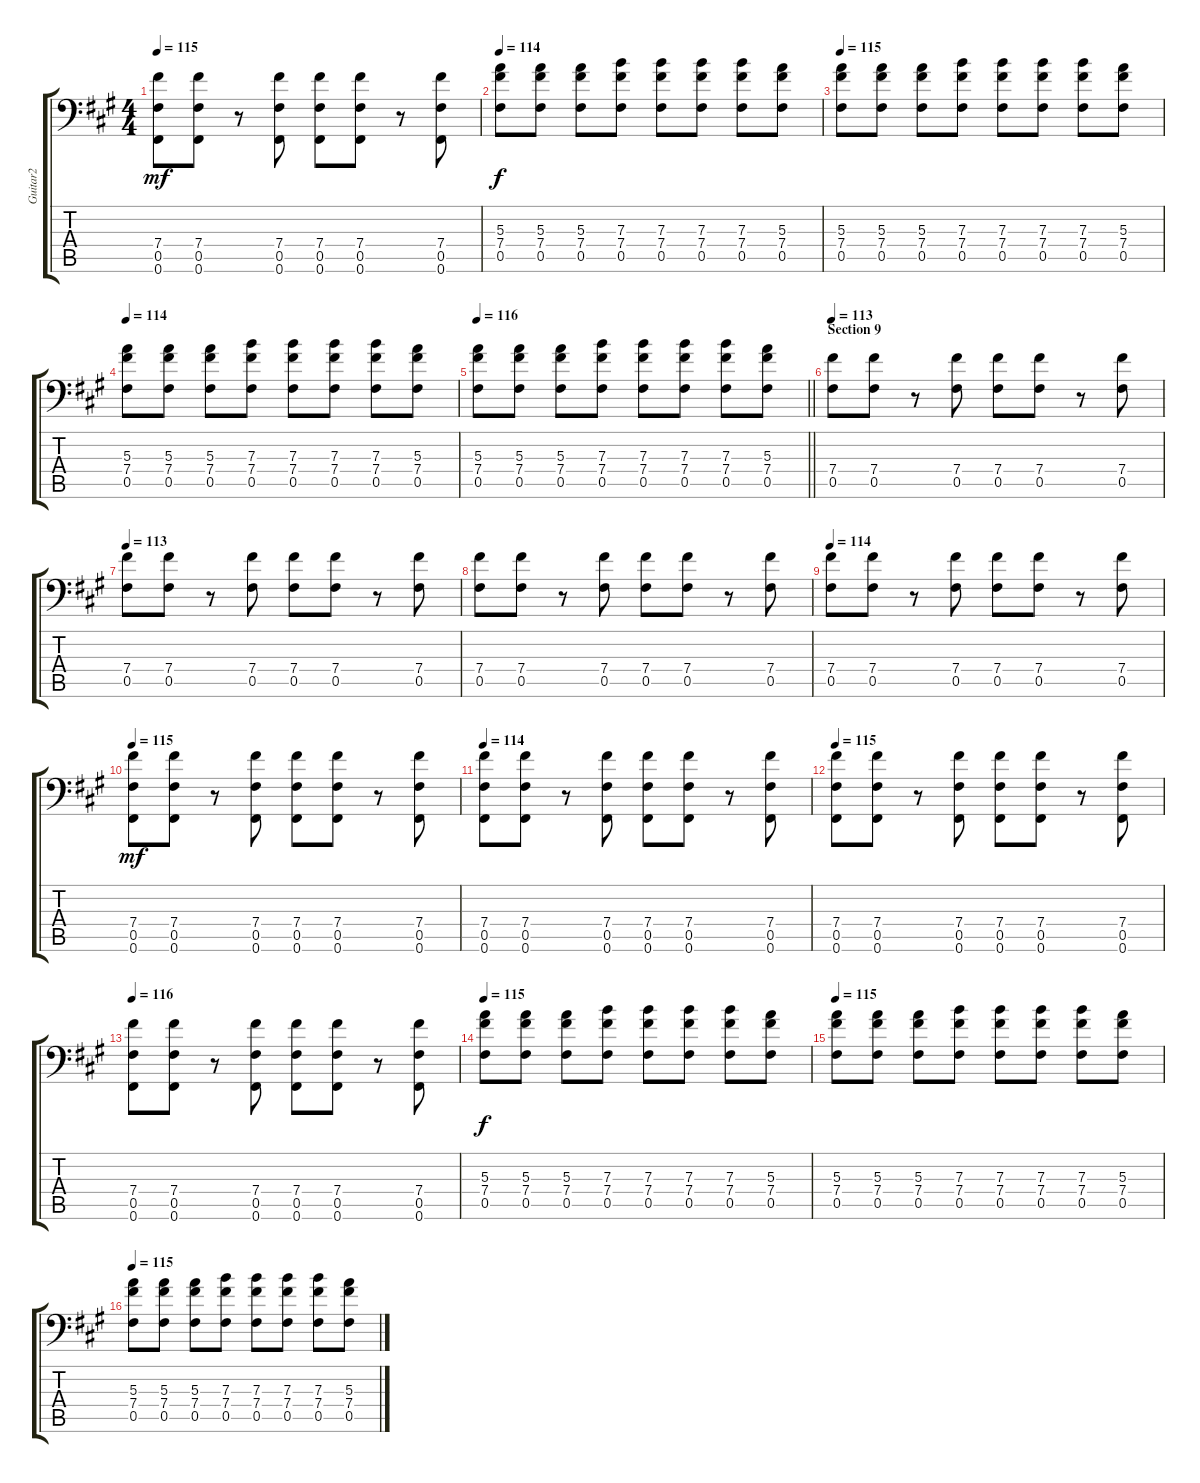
\track ("Guitar2" "Guitar2") {instrument overdrivenguitar}
\staff {score tabs}
\tuning (B3 Ab3 E3 B2 Gb2 Gb1) {hide}
\ts (4 4)
\tempo 115
\clef f4
\ks f#minor
(7.4 0.5 0.6).8{dy mf} (7.4 0.5 0.6).8 r.8 (7.4 0.5 0.6).8 (7.4 0.5 0.6).8 (7.4 0.5 0.6).8 r.8 (7.4 0.5 0.6).8 |
\tempo 114
(5.3 7.4 0.5).8{dy f} (5.3 7.4 0.5).8 (5.3 7.4 0.5).8 (7.3 7.4 0.5).8 (7.3 7.4 0.5).8 (7.3 7.4 0.5).8 (7.3 7.4 0.5).8 (5.3 7.4 0.5).8 |
\tempo 115
(5.3 7.4 0.5).8 (5.3 7.4 0.5).8 (5.3 7.4 0.5).8 (7.3 7.4 0.5).8 (7.3 7.4 0.5).8 (7.3 7.4 0.5).8 (7.3 7.4 0.5).8 (5.3 7.4 0.5).8 |
\tempo 114
(5.3 7.4 0.5).8 (5.3 7.4 0.5).8 (5.3 7.4 0.5).8 (7.3 7.4 0.5).8 (7.3 7.4 0.5).8 (7.3 7.4 0.5).8 (7.3 7.4 0.5).8 (5.3 7.4 0.5).8 |
\tempo 116
\barLineRight lightlight
(5.3 7.4 0.5).8 (5.3 7.4 0.5).8 (5.3 7.4 0.5).8 (7.3 7.4 0.5).8 (7.3 7.4 0.5).8 (7.3 7.4 0.5).8 (7.3 7.4 0.5).8 (5.3 7.4 0.5).8 |
\section ("" "Section 9")
\tempo 113
(7.4 0.5).8 (7.4 0.5).8 r.8 (7.4 0.5).8 (7.4 0.5).8 (7.4 0.5).8 r.8 (7.4 0.5).8 |
\tempo 113
(7.4 0.5).8 (7.4 0.5).8 r.8 (7.4 0.5).8 (7.4 0.5).8 (7.4 0.5).8 r.8 (7.4 0.5).8 |
(7.4 0.5).8 (7.4 0.5).8 r.8 (7.4 0.5).8 (7.4 0.5).8 (7.4 0.5).8 r.8 (7.4 0.5).8 |
\tempo 114
(7.4 0.5).8 (7.4 0.5).8 r.8 (7.4 0.5).8 (7.4 0.5).8 (7.4 0.5).8 r.8 (7.4 0.5).8 |
\tempo 115
(7.4 0.5 0.6).8{dy mf} (7.4 0.5 0.6).8 r.8 (7.4 0.5 0.6).8 (7.4 0.5 0.6).8 (7.4 0.5 0.6).8 r.8 (7.4 0.5 0.6).8 |
\tempo 114
(7.4 0.5 0.6).8 (7.4 0.5 0.6).8 r.8 (7.4 0.5 0.6).8 (7.4 0.5 0.6).8 (7.4 0.5 0.6).8 r.8 (7.4 0.5 0.6).8 |
\tempo 115
(7.4 0.5 0.6).8 (7.4 0.5 0.6).8 r.8 (7.4 0.5 0.6).8 (7.4 0.5 0.6).8 (7.4 0.5 0.6).8 r.8 (7.4 0.5 0.6).8 |
\tempo 116
(7.4 0.5 0.6).8 (7.4 0.5 0.6).8 r.8 (7.4 0.5 0.6).8 (7.4 0.5 0.6).8 (7.4 0.5 0.6).8 r.8 (7.4 0.5 0.6).8 |
\tempo 115
(5.3 7.4 0.5).8{dy f} (5.3 7.4 0.5).8 (5.3 7.4 0.5).8 (7.3 7.4 0.5).8 (7.3 7.4 0.5).8 (7.3 7.4 0.5).8 (7.3 7.4 0.5).8 (5.3 7.4 0.5).8 |
\tempo 115
(5.3 7.4 0.5).8 (5.3 7.4 0.5).8 (5.3 7.4 0.5).8 (7.3 7.4 0.5).8 (7.3 7.4 0.5).8 (7.3 7.4 0.5).8 (7.3 7.4 0.5).8 (5.3 7.4 0.5).8 |
\tempo 115
(5.3 7.4 0.5).8 (5.3 7.4 0.5).8 (5.3 7.4 0.5).8 (7.3 7.4 0.5).8 (7.3 7.4 0.5).8 (7.3 7.4 0.5).8 (7.3 7.4 0.5).8 (5.3 7.4 0.5).8
